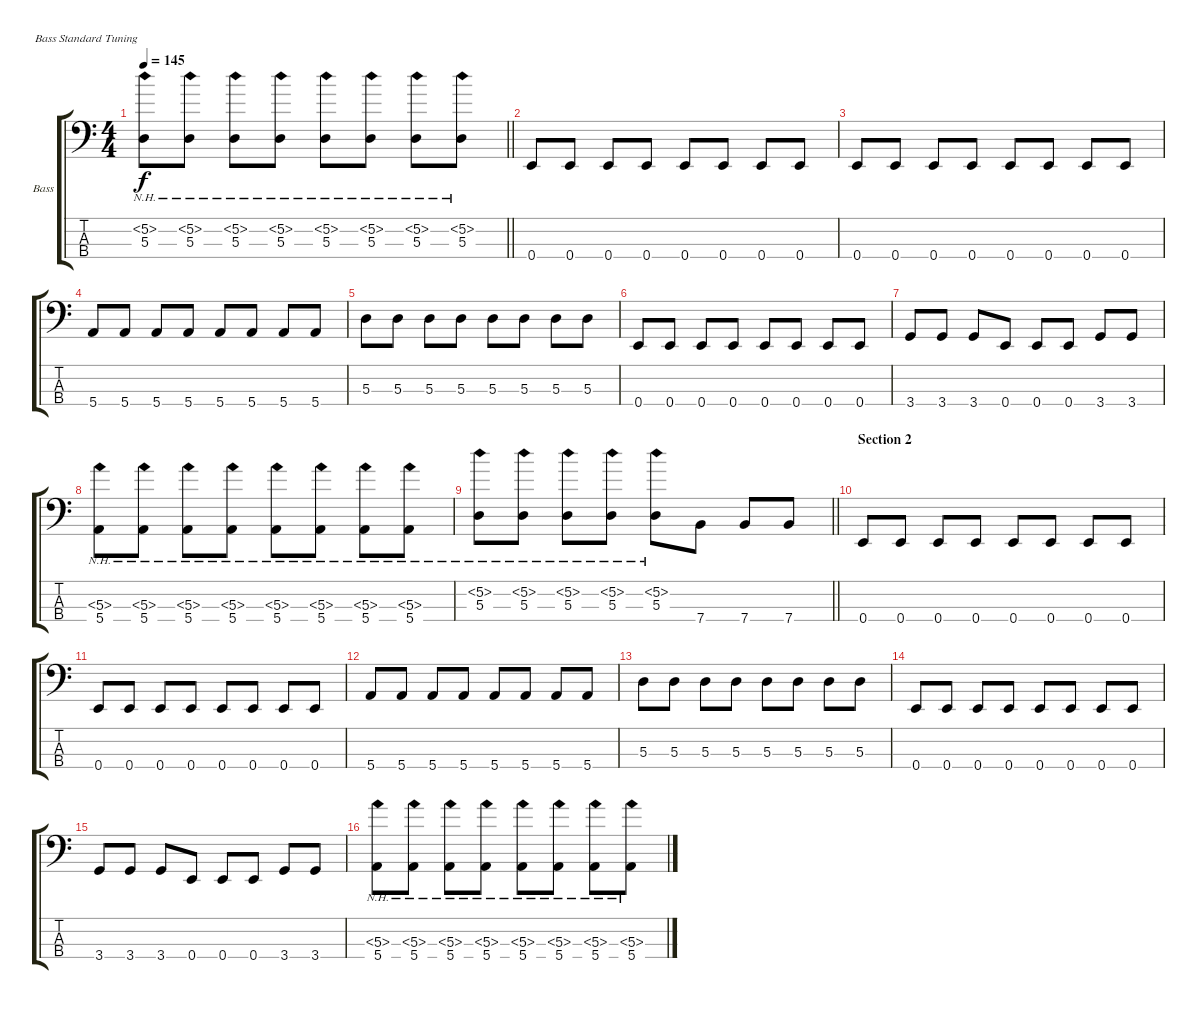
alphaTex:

\defaultSystemsLayout 4
\bracketExtendMode groupsimilarinstruments
\firstSystemTrackNameOrientation horizontal
\otherSystemsTrackNameOrientation horizontal
\track ("Bass" "Bass") {instrument electricbassfinger}
\staff {score tabs}
\tuning (G2 D2 A1 E1)
\ts (4 4)
\tempo 145
\clef f4
\barLineRight lightlight
\ks c
(5.3 5.2{nh}).8{dy f} (5.3 5.2{nh}).8 (5.3 5.2{nh}).8 (5.3 5.2{nh}).8 (5.3 5.2{nh}).8 (5.3 5.2{nh}).8 (5.3 5.2{nh}).8 (5.3 5.2{nh}).8 |
\scale
0.373737 0.4.8 0.4.8 0.4.8 0.4.8 0.4.8 0.4.8 0.4.8 0.4.8 |
\scale
0.313131 0.4.8 0.4.8 0.4.8 0.4.8 0.4.8 0.4.8 0.4.8 0.4.8 |
\scale
0.333333 5.4.8 5.4.8 5.4.8 5.4.8 5.4.8 5.4.8 5.4.8 5.4.8 |
\scale
0.333333 5.3.8 5.3.8 5.3.8 5.3.8 5.3.8 5.3.8 5.3.8 5.3.8 |
\scale
0.333333 0.4.8 0.4.8 0.4.8 0.4.8 0.4.8 0.4.8 0.4.8 0.4.8 |
\scale
0.322917 3.4.8 3.4.8 3.4.8 0.4.8 0.4.8 0.4.8 3.4.8 3.4.8 |
\scale
0.322917 (5.4 5.3{nh}).8 (5.4 5.3{nh}).8 (5.4 5.3{nh}).8 (5.4 5.3{nh}).8 (5.4 5.3{nh}).8 (5.4 5.3{nh}).8 (5.4 5.3{nh}).8 (5.4 5.3{nh}).8 |
\scale
0.354167
\barLineRight lightlight
(5.3 5.2{nh}).8 (5.3 5.2{nh}).8 (5.3 5.2{nh}).8 (5.3 5.2{nh}).8 (5.3 5.2{nh}).8 7.4.8 7.4.8 7.4.8 |
\section ("" "Section 2")
\scale
0.333333 0.4.8 0.4.8 0.4.8 0.4.8 0.4.8 0.4.8 0.4.8 0.4.8 |
\scale
0.333333 0.4.8 0.4.8 0.4.8 0.4.8 0.4.8 0.4.8 0.4.8 0.4.8 |
\scale
0.333333 5.4.8 5.4.8 5.4.8 5.4.8 5.4.8 5.4.8 5.4.8 5.4.8 |
\scale
0.333333 5.3.8 5.3.8 5.3.8 5.3.8 5.3.8 5.3.8 5.3.8 5.3.8 |
\scale
0.333333 0.4.8 0.4.8 0.4.8 0.4.8 0.4.8 0.4.8 0.4.8 0.4.8 |
\scale
0.333333 3.4.8 3.4.8 3.4.8 0.4.8 0.4.8 0.4.8 3.4.8 3.4.8 |
\scale
0.333333 (5.4 5.3{nh}).8 (5.4 5.3{nh}).8 (5.4 5.3{nh}).8 (5.4 5.3{nh}).8 (5.4 5.3{nh}).8 (5.4 5.3{nh}).8 (5.4 5.3{nh}).8 (5.4 5.3{nh}).8
